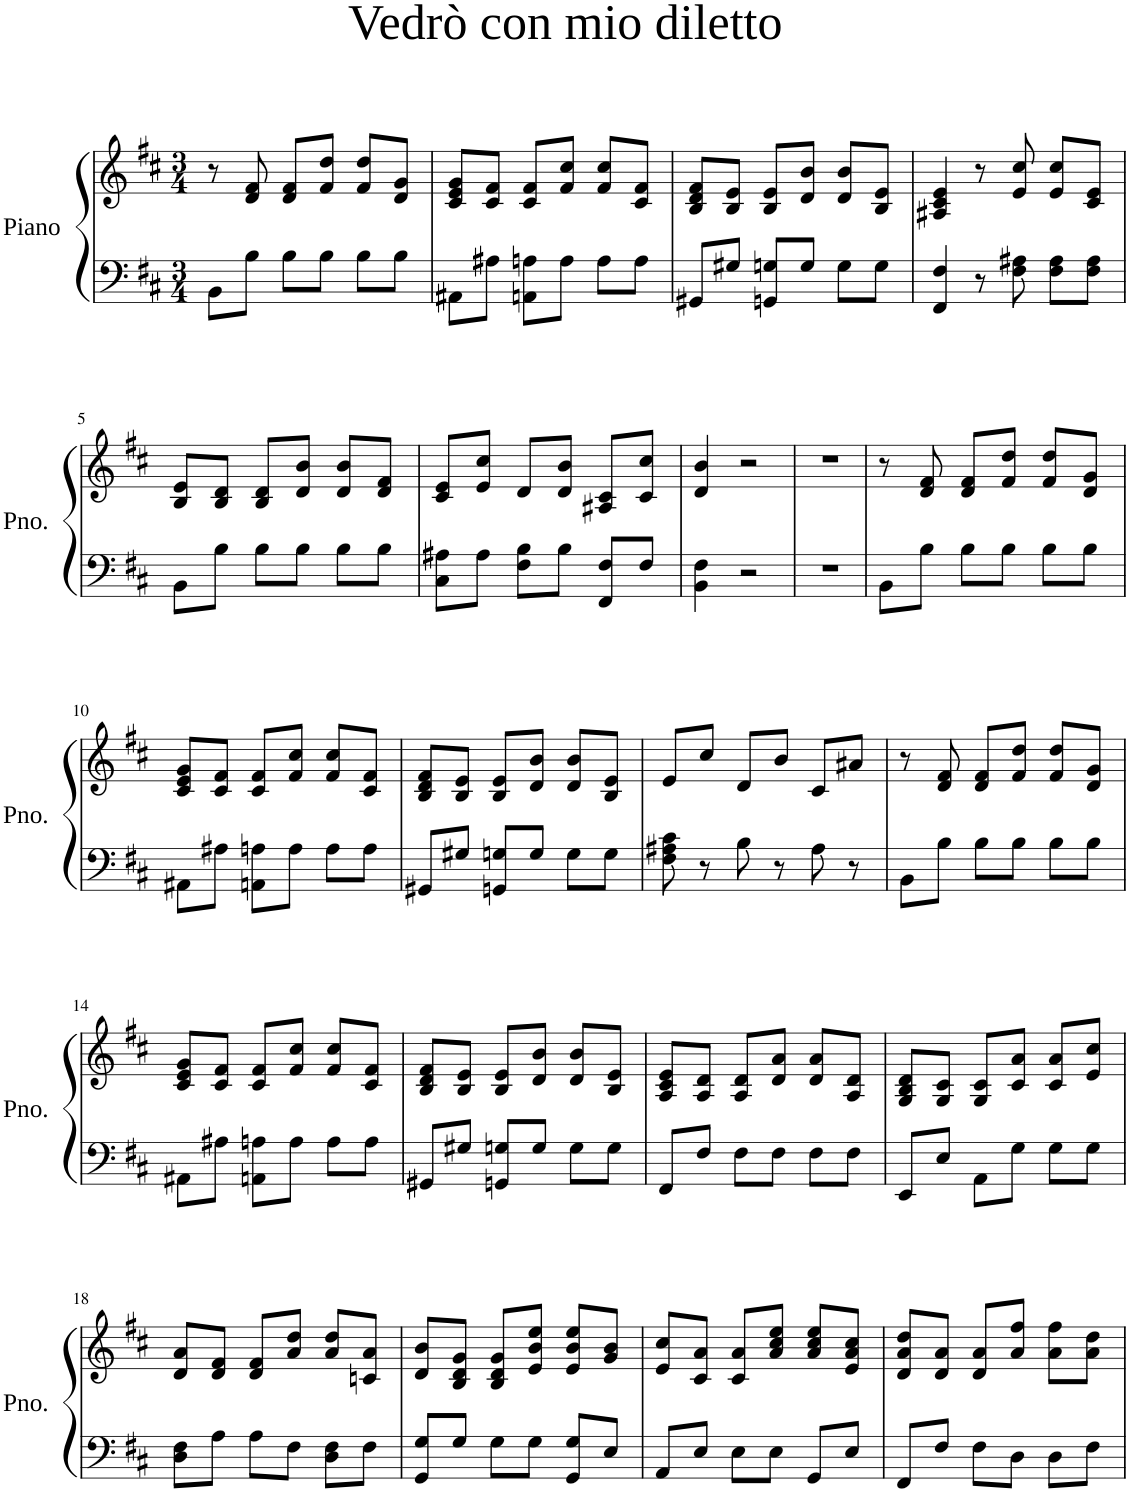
**kern	**kern
*part1	*part1
*staff2	*staff1
*I"Piano	*
*I'Pno.	*
*clefF4	*clefG2
*k[f#c#]	*k[f#c#]
*M3/4	*M3/4
=1	=1
8BB\L	8r
8B\J	8d/ 8f#/
8B\L	8d/ 8f#/L
8B\J	8f#/ 8dd/J
8B\L	8f#/ 8dd/L
8B\J	8d/ 8g/J
=2	=2
8AA#X\L	8c#/ 8e/ 8g/L
8A#X\J	8c#/ 8f#/J
8AAn\ 8An\L	8c#/ 8f#/L
8A\J	8f#/ 8cc#/J
8A\L	8f#/ 8cc#/L
8A\J	8c#/ 8f#/J
=3	=3
8GG#X/L	8B/ 8d/ 8f#/L
8G#X/J	8B/ 8e/J
8GGn/ 8Gn/L	8B/ 8e/L
8G/J	8d/ 8b/J
8G\L	8d/ 8b/L
8G\J	8B/ 8e/J
=4	=4
4FF#/ 4F#/	4A#X/ 4c#/ 4e/
8r	8r
8F#\ 8A#X\	8e/ 8cc#/
8F#\ 8A#\L	8e/ 8cc#/L
8F#\ 8A#\J	8c#/ 8e/J
!!LO:LB:g=z
=5	=5
8BB\L	8B/ 8e/L
8B\J	8B/ 8d/J
8B\L	8B/ 8d/L
8B\J	8d/ 8b/J
8B\L	8d/ 8b/L
8B\J	8d/ 8f#/J
=6	=6
8C#\ 8A#X\L	8c#/ 8e/L
8A#\J	8e/ 8cc#/J
8F#\ 8B\L	8d/L
8B\J	8d/ 8b/J
8FF#/ 8F#/L	8A#X/ 8c#/L
8F#/J	8c#/ 8cc#/J
=7	=7
4BB\ 4F#\	4d/ 4b/
2r	2r
=8	=8
2.r	2.r
=9	=9
8BB\L	8r
8B\J	8d/ 8f#/
8B\L	8d/ 8f#/L
8B\J	8f#/ 8dd/J
8B\L	8f#/ 8dd/L
8B\J	8d/ 8g/J
!!LO:LB:g=z
=10	=10
8AA#X\L	8c#/ 8e/ 8g/L
8A#X\J	8c#/ 8f#/J
8AAn\ 8An\L	8c#/ 8f#/L
8A\J	8f#/ 8cc#/J
8A\L	8f#/ 8cc#/L
8A\J	8c#/ 8f#/J
=11	=11
8GG#X/L	8B/ 8d/ 8f#/L
8G#X/J	8B/ 8e/J
8GGn/ 8Gn/L	8B/ 8e/L
8G/J	8d/ 8b/J
8G\L	8d/ 8b/L
8G\J	8B/ 8e/J
=12	=12
8F#\ 8A#X\ 8c#\	8e/L
8r	8cc#/J
8B\	8d/L
8r	8b/J
8A#\	8c#/L
8r	8a#X/J
=13	=13
8BB\L	8r
8B\J	8d/ 8f#/
8B\L	8d/ 8f#/L
8B\J	8f#/ 8dd/J
8B\L	8f#/ 8dd/L
8B\J	8d/ 8g/J
!!LO:LB:g=z
=14	=14
8AA#X\L	8c#/ 8e/ 8g/L
8A#X\J	8c#/ 8f#/J
8AAn\ 8An\L	8c#/ 8f#/L
8A\J	8f#/ 8cc#/J
8A\L	8f#/ 8cc#/L
8A\J	8c#/ 8f#/J
=15	=15
8GG#X/L	8B/ 8d/ 8f#/L
8G#X/J	8B/ 8e/J
8GGn/ 8Gn/L	8B/ 8e/L
8G/J	8d/ 8b/J
8G\L	8d/ 8b/L
8G\J	8B/ 8e/J
=16	=16
8FF#/L	8A/ 8c#/ 8e/L
8F#/J	8A/ 8d/J
8F#\L	8A/ 8d/L
8F#\J	8d/ 8a/J
8F#\L	8d/ 8a/L
8F#\J	8A/ 8d/J
=17	=17
8EE/L	8G/ 8B/ 8d/L
8E/J	8G/ 8c#/J
8AA\L	8G/ 8c#/L
8G\J	8c#/ 8a/J
8G\L	8c#/ 8a/L
8G\J	8e/ 8cc#/J
!!LO:LB:g=z
=18	=18
8D\ 8F#\L	8d/ 8a/L
8A\J	8d/ 8f#/J
8A\L	8d/ 8f#/L
8F#\J	8a/ 8dd/J
8D\ 8F#\L	8a/ 8dd/L
8F#\J	8cn/ 8a/J
=19	=19
8GG/ 8G/L	8d/ 8b/L
8G/J	8B/ 8d/ 8g/J
8G\L	8B/ 8d/ 8g/L
8G\J	8e/ 8b/ 8ee/J
8GG/ 8G/L	8e/ 8b/ 8ee/L
8E/J	8g/ 8b/J
=20	=20
8AA/L	8e/ 8cc#/L
8E/J	8c#/ 8a/J
8E\L	8c#/ 8a/L
8E\J	8a/ 8cc#/ 8ee/J
8GG/L	8a/ 8cc#/ 8ee/L
8E/J	8e/ 8a/ 8cc#/J
=21	=21
8FF#/L	8d/ 8a/ 8dd/L
8F#/J	8d/ 8a/J
8F#\L	8d/ 8a/L
8D\J	8a/ 8ff#/J
8D\L	8a\ 8ff#\L
8F#\J	8a\ 8dd\J
=	=
*-	*-
